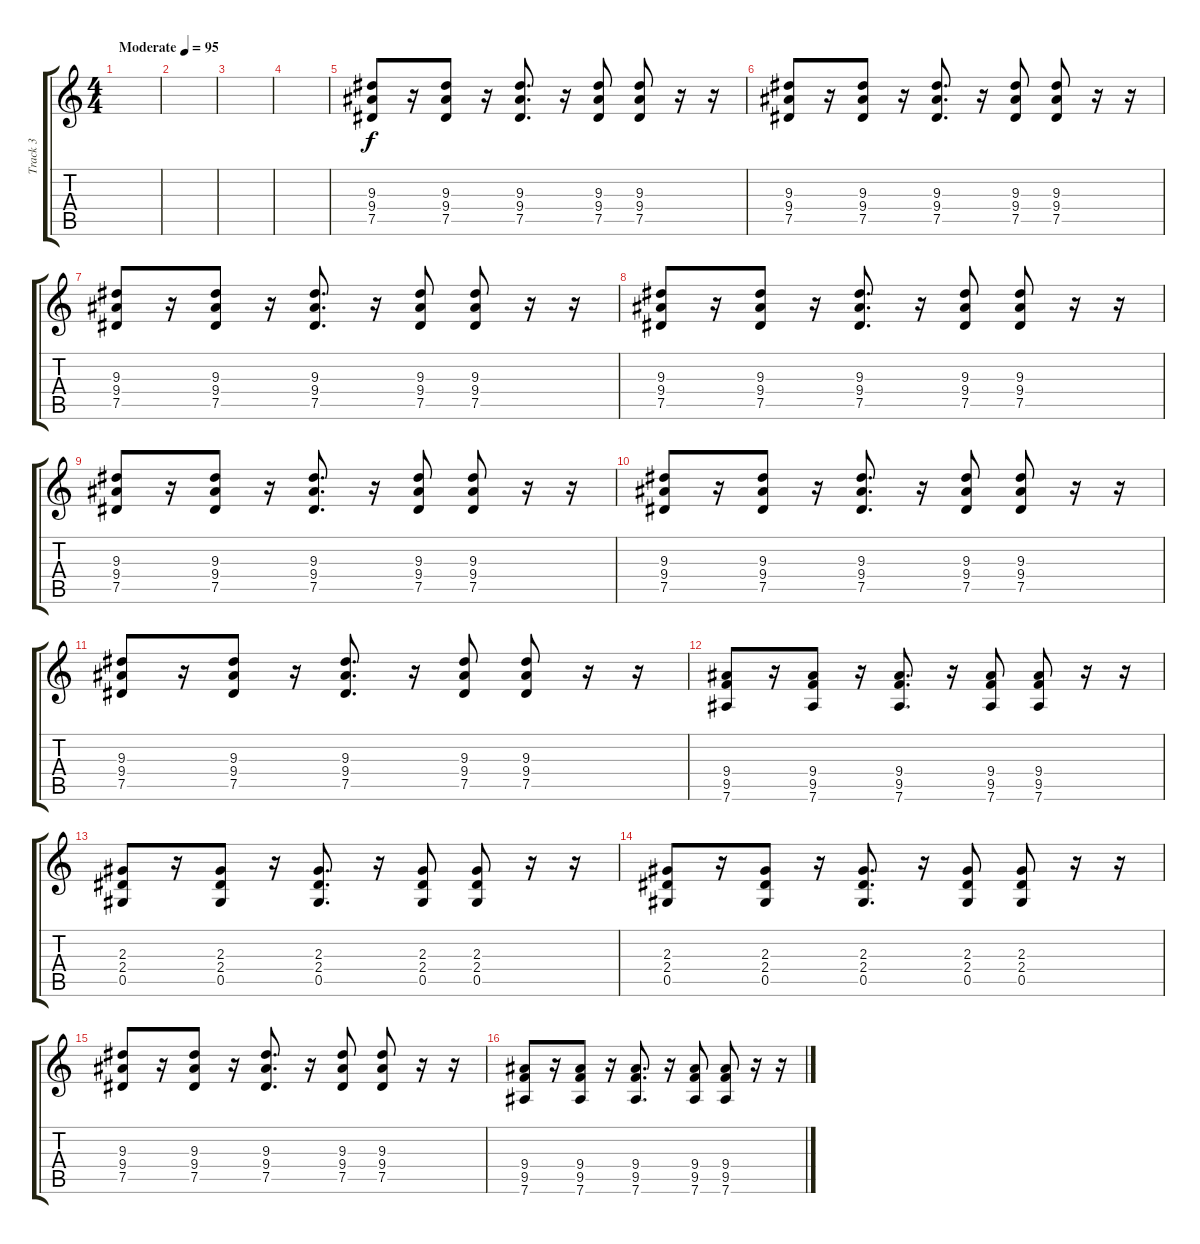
\track ("Track 3" "Track 3") {instrument overdrivenguitar}
\staff {score tabs}
\tuning (Eb4 Bb3 Gb3 Db3 Ab2 Eb2) {hide}
\ts (4 4)
\tempo (95 "Moderate")
\clef g2
\ks c
|
|
|
|
(9.3 9.4 7.5).8 r.16 (9.3 9.4 7.5).8 r.16 (9.3 9.4 7.5).8{d} r.16 (9.3 9.4 7.5).8 (9.3 9.4 7.5).8 r.16 r.16 |
(9.3 9.4 7.5).8 r.16 (9.3 9.4 7.5).8 r.16 (9.3 9.4 7.5).8{d} r.16 (9.3 9.4 7.5).8 (9.3 9.4 7.5).8 r.16 r.16 |
(9.3 9.4 7.5).8 r.16 (9.3 9.4 7.5).8 r.16 (9.3 9.4 7.5).8{d} r.16 (9.3 9.4 7.5).8 (9.3 9.4 7.5).8 r.16 r.16 |
(9.3 9.4 7.5).8 r.16 (9.3 9.4 7.5).8 r.16 (9.3 9.4 7.5).8{d} r.16 (9.3 9.4 7.5).8 (9.3 9.4 7.5).8 r.16 r.16 |
(9.3 9.4 7.5).8 r.16 (9.3 9.4 7.5).8 r.16 (9.3 9.4 7.5).8{d} r.16 (9.3 9.4 7.5).8 (9.3 9.4 7.5).8 r.16 r.16 |
(9.3 9.4 7.5).8 r.16 (9.3 9.4 7.5).8 r.16 (9.3 9.4 7.5).8{d} r.16 (9.3 9.4 7.5).8 (9.3 9.4 7.5).8 r.16 r.16 |
(9.3 9.4 7.5).8 r.16 (9.3 9.4 7.5).8 r.16 (9.3 9.4 7.5).8{d} r.16 (9.3 9.4 7.5).8 (9.3 9.4 7.5).8 r.16 r.16 |
(9.4 9.5 7.6).8 r.16 (9.4 9.5 7.6).8 r.16 (9.4 9.5 7.6).8{d} r.16 (9.4 9.5 7.6).8 (9.4 9.5 7.6).8 r.16 r.16 |
(2.3 2.4 0.5).8 r.16 (2.3 2.4 0.5).8 r.16 (2.3 2.4 0.5).8{d} r.16 (2.3 2.4 0.5).8 (2.3 2.4 0.5).8 r.16 r.16 |
(2.3 2.4 0.5).8 r.16 (2.3 2.4 0.5).8 r.16 (2.3 2.4 0.5).8{d} r.16 (2.3 2.4 0.5).8 (2.3 2.4 0.5).8 r.16 r.16 |
(9.3 9.4 7.5).8 r.16 (9.3 9.4 7.5).8 r.16 (9.3 9.4 7.5).8{d} r.16 (9.3 9.4 7.5).8 (9.3 9.4 7.5).8 r.16 r.16 |
(9.4 9.5 7.6).8 r.16 (9.4 9.5 7.6).8 r.16 (9.4 9.5 7.6).8{d} r.16 (9.4 9.5 7.6).8 (9.4 9.5 7.6).8 r.16 r.16
